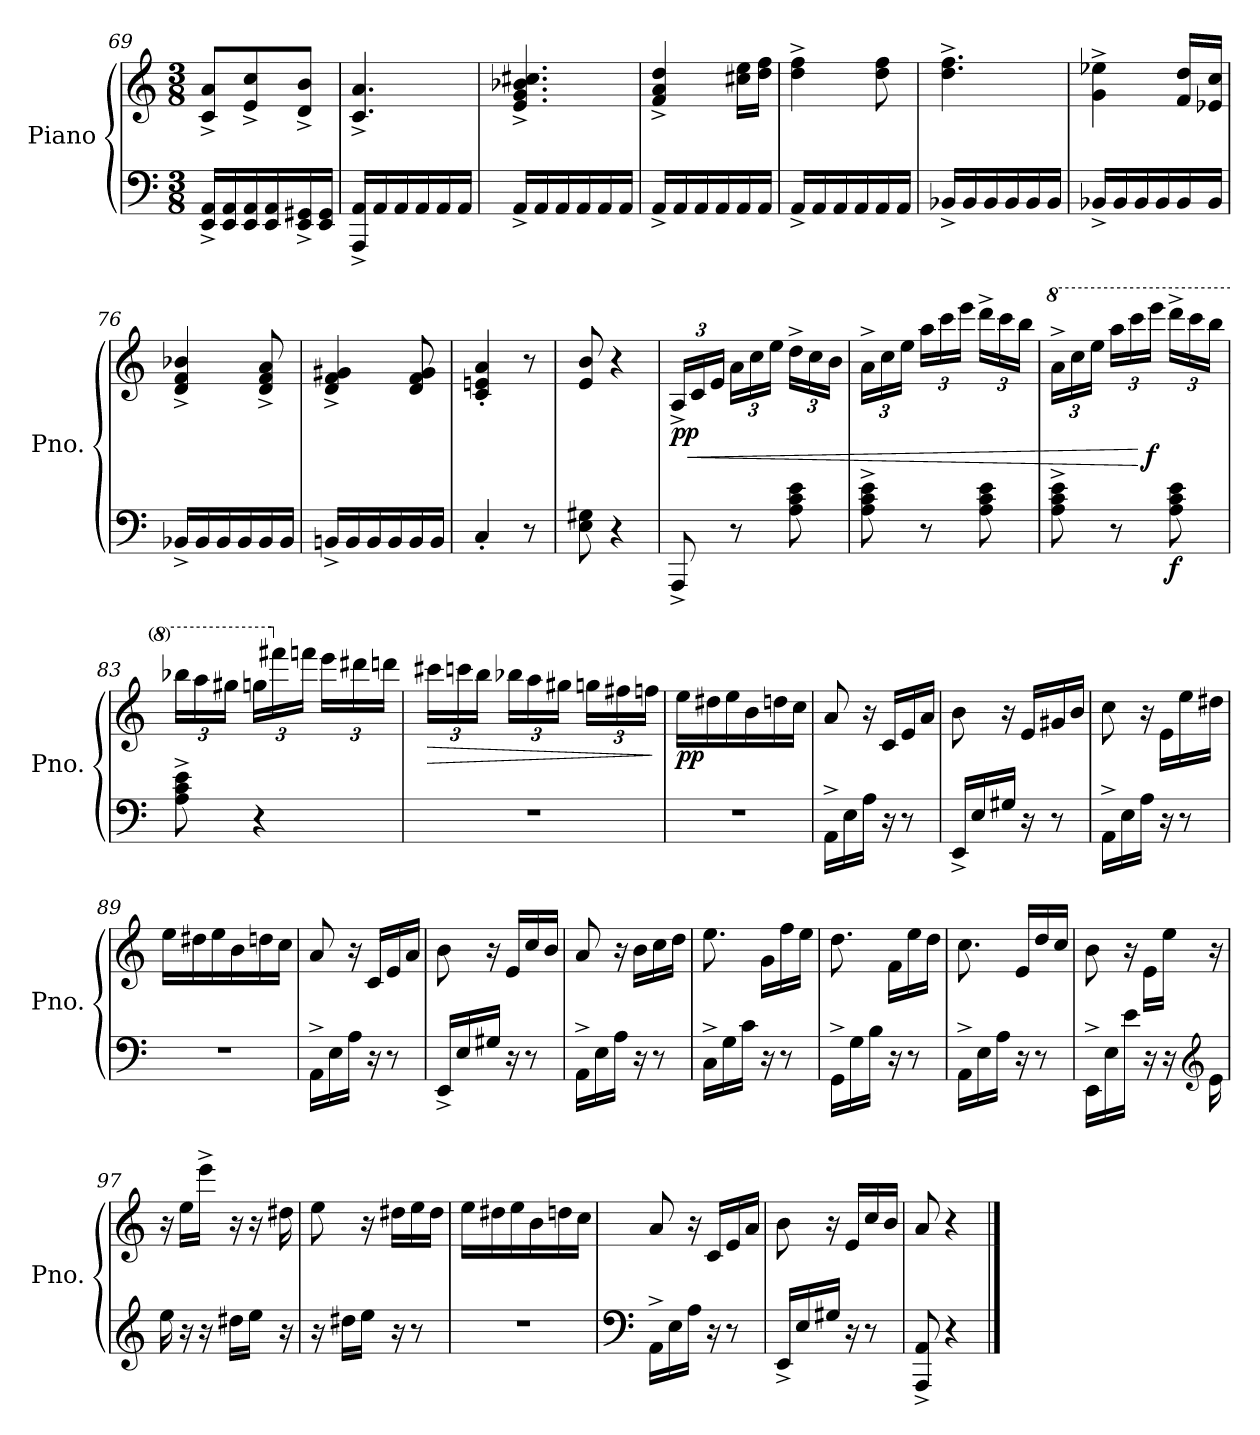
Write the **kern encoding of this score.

**kern	**kern	**dynam
*part1	*part1	*part1
*staff2	*staff1	*staff1/2
*I"Piano	*	*
*I'Pno.	*	*
!!LO:LB:g=z
*clefF4	*clefG2	*
*k[]	*k[]	*
*M3/8	*M3/8	*
=69	=69	=69
16EE/^ 16AA/^LL	8c/^ 8a/^L	.
16EE/ 16AA/	.	.
16EE/ 16AA/	8e/^ 8cc/^	.
16EE/ 16AA/	.	.
16EE/^ 16GG#X/^	8d/^ 8b/^J	.
16EE/ 16GG#/JJ	.	.
=70	=70	=70
16AAA/^ 16AA/^LL	4.c/^ 4.a/^	.
16AA/	.	.
16AA/	.	.
16AA/	.	.
16AA/	.	.
16AA/JJ	.	.
=71	=71	=71
16AA^/LL	4.e/^ 4.g/^ 4.b-X/^ 4.cc#X/^	.
16AA/	.	.
16AA/	.	.
16AA/	.	.
16AA/	.	.
16AA/JJ	.	.
=72	=72	=72
16AA^/LL	4f/^ 4a/^ 4dd/^	.
16AA/	.	.
16AA/	.	.
16AA/	.	.
16AA/	16cc#X\ 16ee\LL	.
16AA/JJ	16dd\ 16ff\JJ	.
=73	=73	=73
16AA^/LL	4dd\^ 4ff\^	.
16AA/	.	.
16AA/	.	.
16AA/	.	.
16AA/	8dd\ 8ff\	.
16AA/JJ	.	.
=74	=74	=74
16BB-X^/LL	4.dd\^ 4.ff\^	.
16BB-/	.	.
16BB-/	.	.
16BB-/	.	.
16BB-/	.	.
16BB-/JJ	.	.
!!LO:PB:g=z
=75	=75	=75
16BB-X^/LL	4g\^ 4ee-X\^	.
16BB-/	.	.
16BB-/	.	.
16BB-/	.	.
16BB-/	16f/ 16dd/LL	.
16BB-/JJ	16e-X/ 16cc/JJ	.
=76	=76	=76
16BB-X^/LL	4d/^ 4f/^ 4b-X/^	.
16BB-/	.	.
16BB-/	.	.
16BB-/	.	.
16BB-/	8d/^ 8f/^ 8a/^	.
16BB-/JJ	.	.
=77	=77	=77
16BBn^/LL	4d/^ 4f/^ 4g#X/^	.
16BB/	.	.
16BB/	.	.
16BB/	.	.
16BB/	8d/ 8f/ 8g#/	.
16BB/JJ	.	.
=78	=78	=78
4C'/	4c/' 4en/' 4a/'	.
8r	8r	.
=79	=79	=79
8E\ 8G#X\	8e/ 8b/	.
4r	4r	.
=80	=80	=80
*	*Xbrackettup	*
!	!	!LO:DY:b
8AAA^/	24A^/LL	pp
!	!	!LO:HP:b
.	24c/	<
.	24e/JJ	.
8r	24a\LL	.
.	24cc\	.
.	24ee\JJ	.
8A\ 8c\ 8e\	24dd^\LL	.
.	24cc\	.
.	24b\JJ	.
!!LO:LB:g=z
=81	=81	=81
*	*MM80	*
8A\^ 8c\^ 8e\^	24a^\LL	.
.	24cc\	.
.	24ee\JJ	.
8r	24aa\LL	.
.	24ccc\	.
.	24eee\JJ	.
8A\ 8c\ 8e\	24ddd^\LL	.
.	24ccc\	.
.	24bb\JJ	.
=82	=82	=82
*	*8va	*
*	*MM90	*
8A\^ 8c\^ 8e\^	24aa^\LL	.
.	24ccc\	.
.	24eee\JJ	.
8r	24aaa\LL	.
.	24cccc\	.
!	!	!LO:DY:n=1:b
.	24eeee\JJ	[ f
!	!	!LO:DY:n=2:b=2
8A\ 8c\ 8e\	24dddd^\LL	f
.	24cccc\	.
.	24bbb\JJ	.
=83	=83	=83
8A\^ 8c\^ 8e\^	24bbb-X\LL	.
.	24aaa\	.
.	24ggg#X\JJ	.
4r	24gggn\LL	.
*	*X8va	*
.	24fff#X\	.
.	24fffn\JJ	.
.	24eee\LL	.
.	24ddd#X\	.
.	24dddn\JJ	.
=84	=84	=84
*	*MM80	*
!	!	!LO:HP:b
4.r	24ccc#X\LL	>
.	24cccn\	.
.	24bb\JJ	.
.	24bb-X\LL	.
*	*MM75	*
.	24aa\	.
.	24gg#X\JJ	.
.	24ggn\LL	.
.	24ff#X\	.
.	24ffn\JJ	.
.	.	]
!!LO:LB:g=z
=85	=85	=85
*	*MM60	*
!	!	!LO:DY:b
4.r	16ee\LL	pp
.	16dd#X\	.
.	16ee\	.
.	16b\	.
*	*MM65	*
.	16ddn\	.
.	16cc\JJ	.
=86	=86	=86
16AA^\LL	8a/	.
16E\	.	.
16A\JJ	16r	.
16r	16c/LL	.
8r	16e/	.
.	16a/JJ	.
=87	=87	=87
16EE^/LL	8b\	.
16E/	.	.
16G#X/JJ	16r	.
16r	16e/LL	.
8r	16g#X/	.
.	16b/JJ	.
=88	=88	=88
16AA^\LL	8cc\	.
16E\	.	.
16A\JJ	16r	.
16r	16e\LL	.
8r	16ee\	.
.	16dd#X\JJ	.
=89	=89	=89
4.r	16ee\LL	.
.	16dd#X\	.
.	16ee\	.
.	16b\	.
.	16ddn\	.
.	16cc\JJ	.
=90	=90	=90
16AA^\LL	8a/	.
16E\	.	.
16A\JJ	16r	.
16r	16c/LL	.
8r	16e/	.
.	16a/JJ	.
!!LO:LB:g=z
=91	=91	=91
16EE^/LL	8b\	.
16E/	.	.
16G#X/JJ	16r	.
16r	16e/LL	.
8r	16cc/	.
.	16b/JJ	.
=92	=92	=92
16AA^\LL	8a/	.
16E\	.	.
16A\JJ	16r	.
16r	16b\LL	.
8r	16cc\	.
.	16dd\JJ	.
=93	=93	=93
16C^\LL	8.ee\	.
16G\	.	.
16c\JJ	.	.
16r	16g\LL	.
8r	16ff\	.
.	16ee\JJ	.
=94	=94	=94
16GG^\LL	8.dd\	.
16G\	.	.
16B\JJ	.	.
16r	16f\LL	.
8r	16ee\	.
.	16dd\JJ	.
=95	=95	=95
16AA^\LL	8.cc\	.
16E\	.	.
16A\JJ	.	.
16r	16e/LL	.
8r	16dd/	.
.	16cc/JJ	.
=96	=96	=96
*	*MM60	*
16EE^\LL	8b\	.
16E\	.	.
16e\JJ	16r	.
16r	16e\LL	.
16r	16ee\JJ	.
*clefG2	*	*
16e\	16r	.
!!LO:LB:g=z
=97	=97	=97
16ee\	16r	.
16r	16ee\LL	.
16r	16eee^\JJ	.
*	*MM58	*
16dd#X\LL	16r	.
16ee\JJ	16r	.
16r	16dd#X\	.
=98	=98	=98
16r	8ee\	.
16dd#X\LL	.	.
16ee\JJ	16r	.
16r	16dd#X\LL	.
8r	16ee\	.
.	16dd#\JJ	.
=99	=99	=99
*	*MM60	*
4.r	16ee\LL	.
.	16dd#X\	.
.	16ee\	.
.	16b\	.
.	16ddn\	.
.	16cc\JJ	.
=100	=100	=100
*clefF4	*	*
*	*MM55	*
16AA^\LL	8a/	.
16E\	.	.
*	*MM50	*
16A\JJ	16r	.
16r	16c/LL	.
8r	16e/	.
.	16a/JJ	.
=101	=101	=101
*	*MM45	*
16EE^/LL	8b\	.
16E/	.	.
16G#X/JJ	16r	.
*	*MM30	*
16r	16e/LL	.
*	*MM10	*
8r	16cc/	.
.	16b/JJ	.
=102	=102	=102
8AAA/^ 8AA/^	8a/	.
4r	4r	.
==	==	==
*-	*-	*-
